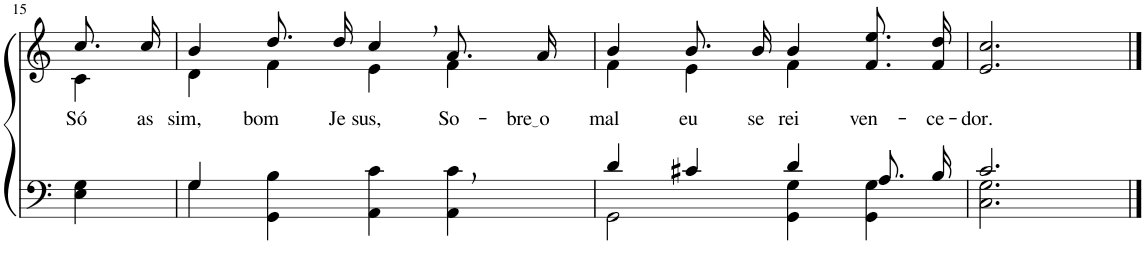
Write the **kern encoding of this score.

**kern	**kern	**text
*part2	*part1	*part1
*staff2	*staff1	*staff1
*I"Parte III e IV	*I"Parte I e II	*
!!LO:PB:g=z
*clefF4	*clefG2	*
*k[]	*k[]	*
*M4/4	*M4/4	*
=15	=15	=15
*	*^	*
!	!	!	!LO:LY:b
4E\ 4G\	8.cc/L	4c\	Só
!	!	!	!LO:LY:b
.	16cc/Jk	.	as-
=16	=16	=16	=16
*^	*	*	*
!	!	!	!	!LO:LY:b
4G/	4G\	4b/	4d\	-sim,
!	!	!	!	!LO:LY:b
2.ryy	4GG\ 4B\	8.dd/L	4f\	bom
!	!	!	!	!LO:LY:b
.	.	16dd/Jk	.	Je-
!	!	!	!	!LO:LY:b
.	4AA\ 4c\	4cc,/	4e\	-sus,
!	!	!	!	!LO:LY:b
.	4AA\ 4c\	8.a/L	4f\	So-
!	!	!	!	!LO:LY:b
.	.	16a/Jk	.	bre o
=17	=17	=17	=17	=17
!	!	!	!	!LO:LY:b
4d/	2GG\	4b/	4f\	mal
!	!	!	!	!LO:LY:b
4c#X/	.	8.b/L	4e\	eu
!	!	!	!	!LO:LY:b
.	.	16b/Jk	.	se-
!	!	!	!	!LO:LY:b
4d/	4GG\ 4G\	4b/	4f\	-rei
!	!	!	!	!LO:LY:b
8.A/L	4GG\ 4G\	8.f/ 8.ee/L	4ryy	ven-
!	!	!	!	!LO:LY:b
16B/Jk	.	16f/ 16dd/Jk	.	-ce-
*	*	*v	*v	*
=18	=18	=18	=18
!	!	!	!LO:LY:b
2.c/	2.C\ 2.G\	2.e/ 2.cc/	-dor.
*v	*v	*	*
==	==	==
*-	*-	*-
